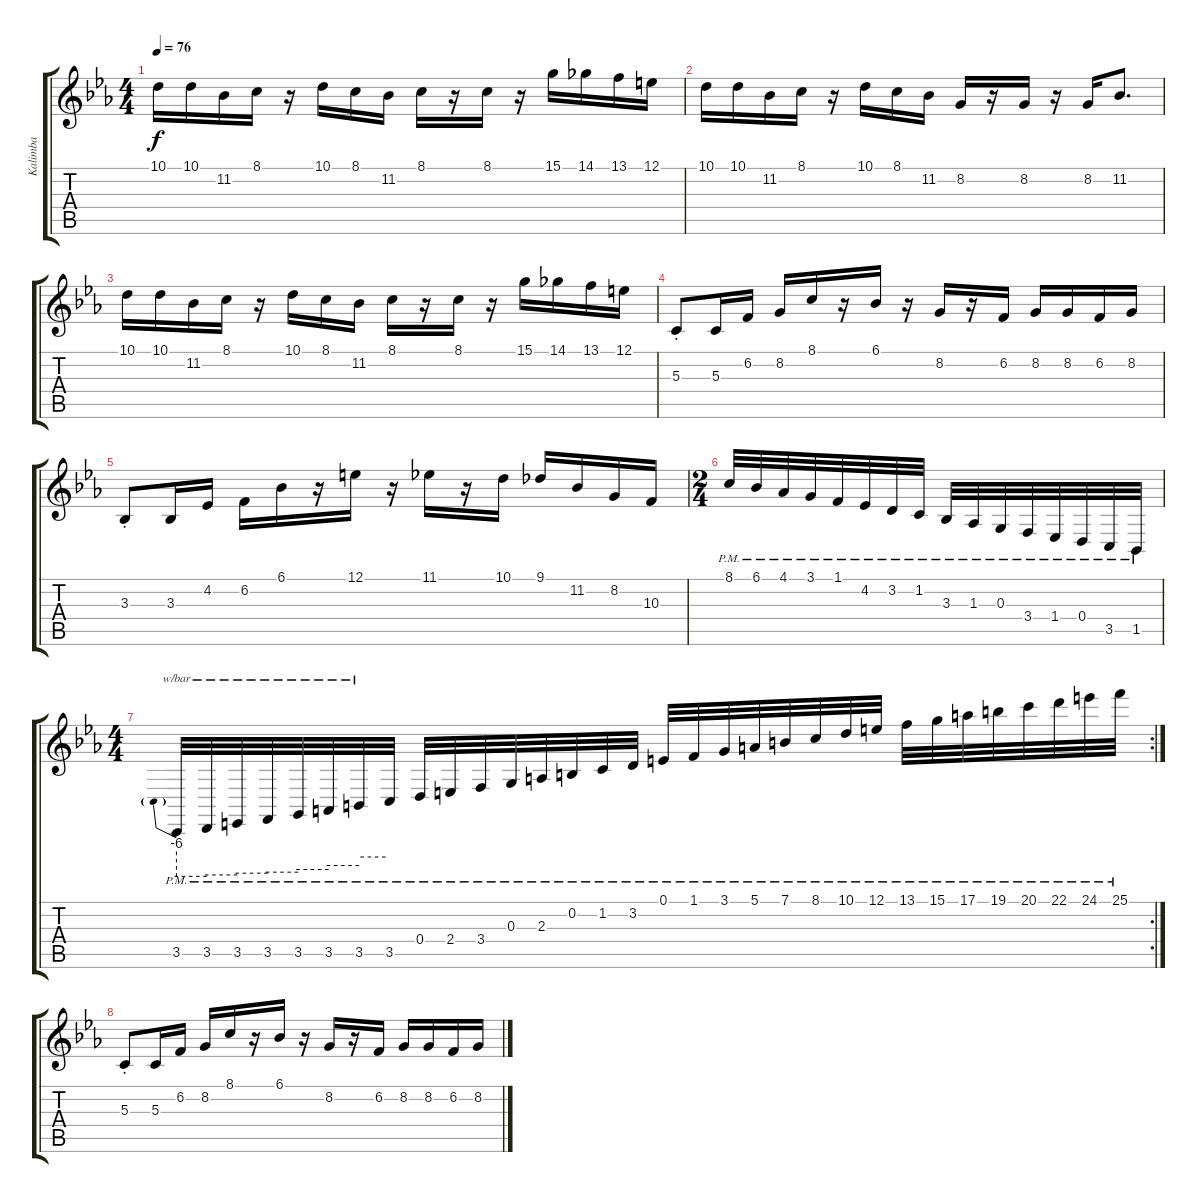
\track ("Kalimba" "Kalimba") {instrument marimba}
\staff {score tabs}
\tuning (E4 B3 G3 D3 A2 E2) {hide}
\ts (4 4)
\tempo 76
\clef g2
\ks cminor
10.1.16{dy f} 10.1.16 11.2.16 8.1.16 r.16 10.1.16 8.1.16 11.2.16 8.1.16 r.16 8.1.16 r.16 15.1.16 14.1.16 13.1.16 12.1.16 |
10.1.16 10.1.16 11.2.16 8.1.16 r.16 10.1.16 8.1.16 11.2.16 8.2.16 r.16 8.2.16 r.16 8.2.16 11.2.8{d} |
10.1.16 10.1.16 11.2.16 8.1.16 r.16 10.1.16 8.1.16 11.2.16 8.1.16 r.16 8.1.16 r.16 15.1.16 14.1.16 13.1.16 12.1.16 |
5.3{st}.8 5.3.16 6.2.16 8.2.16 8.1.16 r.16 6.1.16 r.16 8.2.16 r.16 6.2.16 8.2.16 8.2.16 6.2.16 8.2.16 |
3.3{st}.8 3.3.16 4.2.16 6.2.16 6.1.16 r.16 12.1.16 r.16 11.1.16 r.16 10.1.16 9.1.16 11.2.16 8.2.16 10.3.16 |
\ts (2 4)
8.1{pm}.32 6.1{pm}.32 4.1{pm}.32 3.1{pm}.32 1.1{pm}.32 4.2{pm}.32 3.2{pm}.32 1.2{pm}.32 3.3{pm}.32 1.3{pm}.32 0.3{pm}.32 3.4{pm}.32 1.4{pm}.32 0.4{pm}.32 3.5{pm}.32 1.5{pm}.32 |
\rc 2
\ts (4 4)
3.5{pm}.32{tbe (predive default 0 -24 60 -24)} 3.5{pm}.32{tbe (hold default 0 -20 60 -20)} 3.5{pm}.32{tbe (hold default 0 -16 60 -16)} 3.5{pm}.32{tbe (hold default 0 -14 60 -14)} 3.5{pm}.32{tbe (hold default 0 -10 60 -10)} 3.5{pm}.32{tbe (hold default 0 -6 60 -6)} 3.5{pm}.32{tbe (hold default 0 -2 60 -2)} 3.5{pm}.32 0.4{pm}.32 2.4{pm}.32 3.4{pm}.32 0.3{pm}.32 2.3{pm}.32 0.2{pm}.32 1.2{pm}.32 3.2{pm}.32 0.1{pm}.32 1.1{pm}.32 3.1{pm}.32 5.1{pm}.32 7.1{pm}.32 8.1{pm}.32 10.1{pm}.32 12.1{pm}.32 13.1{pm}.32 15.1{pm}.32 17.1{pm}.32 19.1{pm}.32 20.1{pm}.32 22.1{pm}.32 24.1{pm}.32 25.1{pm}.32 |
5.3{st}.8 5.3.16 6.2.16 8.2.16 8.1.16 r.16 6.1.16 r.16 8.2.16 r.16 6.2.16 8.2.16 8.2.16 6.2.16 8.2.16
